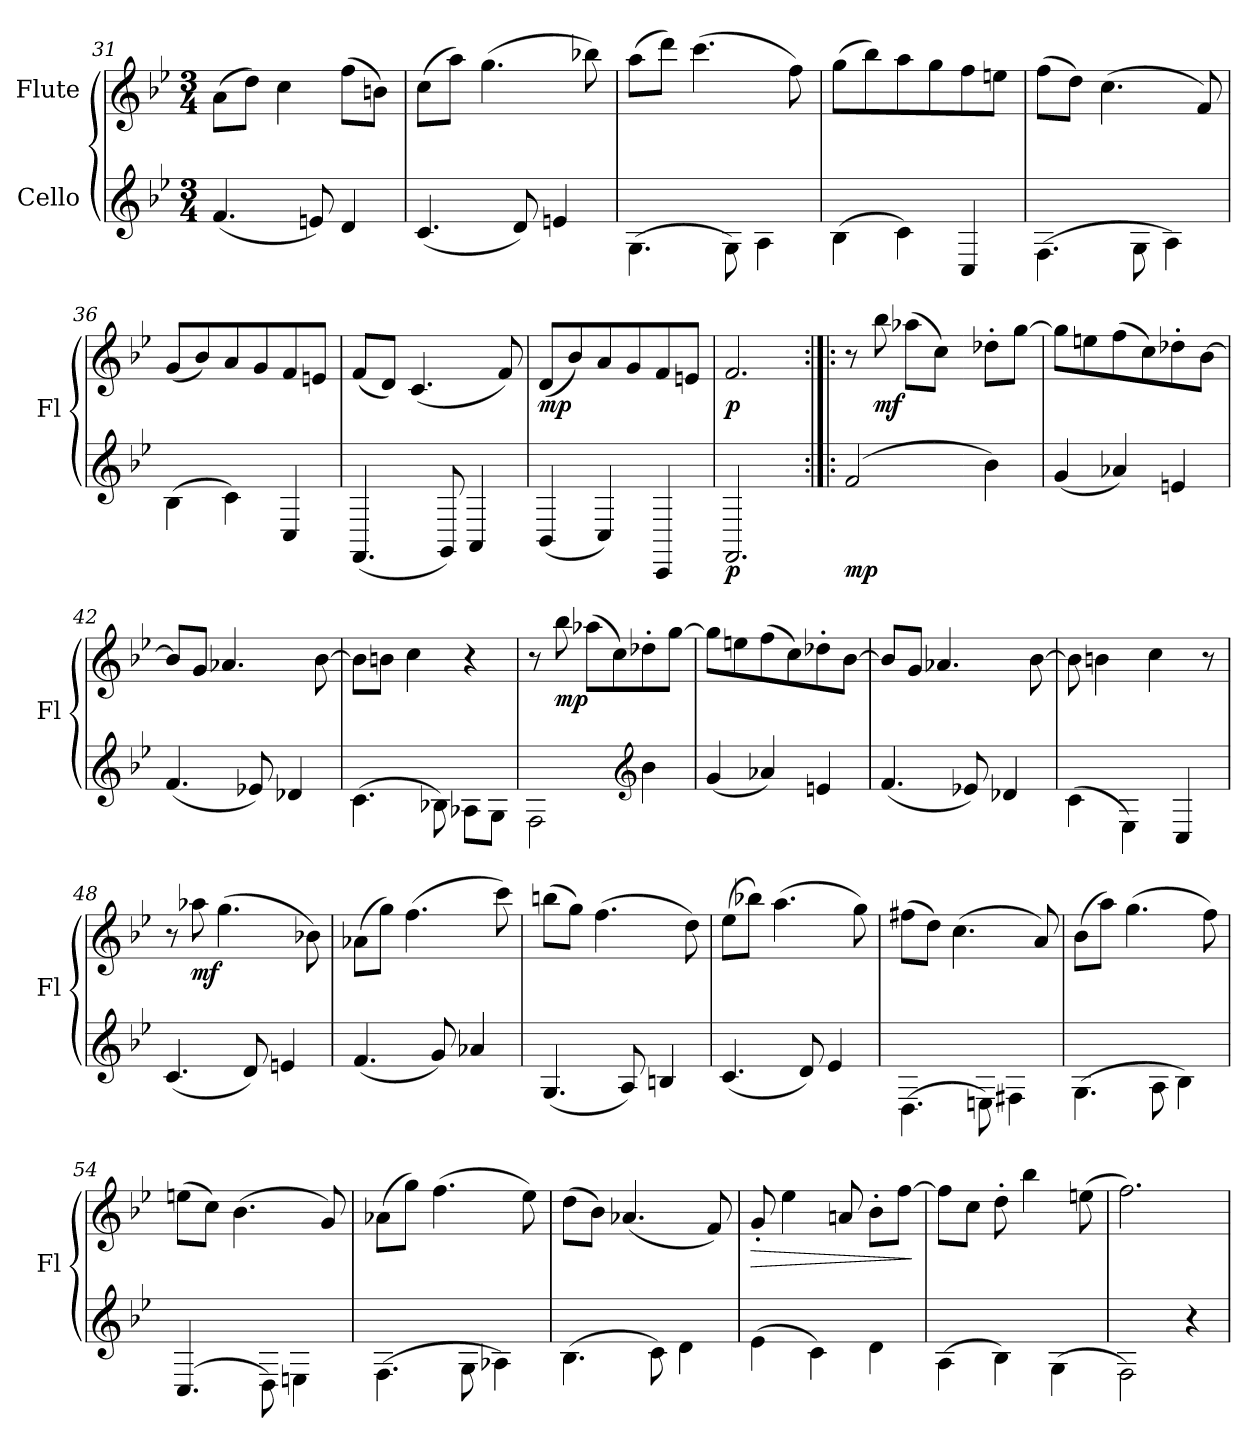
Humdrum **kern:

**kern	**dynam	**kern	**dynam
*part2	*part2	*part1	*part1
*staff2	*staff2	*staff1	*staff1
*I"Cello	*	*I"Flute	*
*	*	*I'Fl	*
*clefG2	*	*clefG2	*
*k[b-e-]	*	*k[b-e-]	*
*B-:	*	*B-:	*
*M3/4	*	*M3/4	*
=31	=31	=31	=31
(<4.f/	.	(>8a\L	.
.	.	8dd\J)	.
.	.	4cc\	.
8en/)	.	.	.
4d/	.	(>8ff\L	.
.	.	8bn\J)	.
=32	=32	=32	=32
(<4.c/	.	(>8cc\L	.
.	.	8aa\J)	.
.	.	(>4.gg\	.
8d/)	.	.	.
4en/	.	.	.
.	.	8bb-X\)	.
=33	=33	=33	=33
(>4.G\	.	(>8aa\L	.
.	.	8ddd\J)	.
.	.	(>4.ccc\	.
8G\)	.	.	.
4A\	.	.	.
.	.	8ff\)	.
=34	=34	=34	=34
(>4B-\	.	(>8gg\L	.
.	.	8bb-\)	.
4c\)	.	8aa\	.
.	.	8gg\	.
4C/	.	8ff\	.
.	.	8een\J	.
!!LO:LB:g=z
=35	=35	=35	=35
(>4.F\	.	(>8ff\L	.
.	.	8dd\J)	.
.	.	(>4.cc\	.
8G\	.	.	.
4A\)	.	.	.
.	.	8f/)	.
=36	=36	=36	=36
(>4B-\	.	(<8g/L	.
.	.	8b-/)	.
4c\)	.	8a/	.
.	.	8g/	.
4C/	.	8f/	.
.	.	8en/J	.
=37	=37	=37	=37
(<4.FF/	.	(<8f/L	.
.	.	8d/J)	.
.	.	(<4.c/	.
8GG/)	.	.	.
4AA/	.	.	.
.	.	8f/)	.
=38	=38	=38	=38
!	!	!	!LO:DY:b
(<4BB-/	.	(<8d/L	mp
.	.	8b-/)	.
4C/)	.	8a/	.
.	.	8g/	.
4CC/	.	8f/	.
.	.	8en/J	.
=39	=39	=39	=39
!	!LO:DY:b	!	!LO:DY:b
2.FF/	p	2.f/	p
!!LO:PB:g=z
=40:|!|:	=40:|!|:	=40:|!|:	=40:|!|:
!	!LO:DY:b	!	!
(<2f/	mp	8r	.
!	!	!	!LO:DY:b
.	.	8bb-\	mf
.	.	(>8aa-X\L	.
.	.	8cc\J)	.
=40X1-	=40X1-	=40X1-	=40X1-
4b-\)	.	8dd-X'\L	.
.	.	[8gg\J	.
=41	=41	=41	=41
(<4g/	.	8gg\L]	.
.	.	8een\	.
4a-X/)	.	(>8ff\	.
.	.	8cc\)	.
4en/	.	8dd-X'\	.
.	.	[8b-\J	.
=42	=42	=42	=42
(<4.f/	.	8b-/L]	.
.	.	8g/J	.
.	.	4.a-X/	.
8e-X/)	.	.	.
4d-X/	.	.	.
.	.	[8b-\	.
=43	=43	=43	=43
(>4.c\	.	8b-\L]	.
.	.	8bn\J	.
.	.	4cc\	.
8B-X\)	.	.	.
8A-X\L	.	4r	.
8G\J	.	.	.
=44	=44	=44	=44
2F\	.	8r	.
!	!	!	!LO:DY:b
.	.	8bb-\	mp
.	.	(>8aa-X\L	.
.	.	8cc\)	.
*clefG2	*	*	*
4b-\	.	8dd-X'\	.
.	.	[8gg\J	.
!!LO:LB:g=z
=45	=45	=45	=45
(<4g/	.	8gg\L]	.
.	.	8een\	.
4a-X/)	.	(>8ff\	.
.	.	8cc\)	.
4en/	.	8dd-X'\	.
.	.	[8b-\J	.
=46	=46	=46	=46
(<4.f/	.	8b-/L]	.
.	.	8g/J	.
.	.	4.a-X/	.
8e-X/)	.	.	.
4d-X/	.	.	.
.	.	[8b-\	.
=47	=47	=47	=47
(>4c\	.	8b-\]	.
.	.	4bn\	.
4E-\)	.	.	.
.	.	4cc\	.
4C/	.	.	.
.	.	8r	.
=48	=48	=48	=48
(<4.c/	.	8r	.
!	!	!	!LO:DY:b
.	.	8aa-X\	mf
.	.	(>4.gg\	.
8d/)	.	.	.
4en/	.	.	.
.	.	8b-X\)	.
=49	=49	=49	=49
(<4.f/	.	(>8a-X\L	.
.	.	8gg\J)	.
.	.	(>4.ff\	.
8g/)	.	.	.
4a-X/	.	.	.
.	.	8ccc\)	.
!!LO:LB:g=z
=50	=50	=50	=50
(<4.G/	.	(>8bbn\L	.
.	.	8gg\J)	.
.	.	(>4.ff\	.
8A/)	.	.	.
4Bn/	.	.	.
.	.	8dd\)	.
=51	=51	=51	=51
(<4.c/	.	(>8ee-\L	.
.	.	8bb-X\J)	.
.	.	(>4.aa\	.
8d/)	.	.	.
4e-/	.	.	.
.	.	8gg\)	.
=52	=52	=52	=52
(>4.D\	.	(>8ff#X\L	.
.	.	8dd\J)	.
.	.	(>4.cc\	.
8En\)	.	.	.
4F#X\	.	.	.
.	.	8a/)	.
=53	=53	=53	=53
(>4.G\	.	(>8b-\L	.
.	.	8aa\J)	.
.	.	(>4.gg\	.
8A\	.	.	.
4B-\)	.	.	.
.	.	8ff\)	.
=54	=54	=54	=54
(>4.C/	.	(>8een\L	.
.	.	8cc\J)	.
.	.	(>4.b-\	.
8D\)	.	.	.
4En\	.	.	.
.	.	8g/)	.
=55	=55	=55	=55
(>4.F\	.	(>8a-X\L	.
.	.	8gg\J)	.
.	.	(>4.ff\	.
8G\	.	.	.
4A-X\)	.	.	.
.	.	8ee-\)	.
!!LO:LB:g=z
=56	=56	=56	=56
(>4.B-\	.	(>8dd\L	.
.	.	8b-\J)	.
.	.	(<4.a-X/	.
8c\)	.	.	.
4d\	.	.	.
.	.	8f/)	.
=57	=57	=57	=57
!	!	!	!LO:HP:b
(>4e-\	.	8g'/	>
.	.	4ee-\	.
4c\)	.	.	.
.	.	8an/	.
4d\	.	8b-'\L	.
.	.	[8ff\J	.
.	.	.	]
=58	=58	=58	=58
(>4A\	.	8ff\L]	.
.	.	8cc\J	.
4B-\)	.	8dd'\	.
.	.	4bb-\	.
(>4G\	.	.	.
.	.	(>8een\	.
=59	=59	=59	=59
2F\)	.	2.ff\)	.
4r	.	.	.
=	=	=	=
*-	*-	*-	*-
